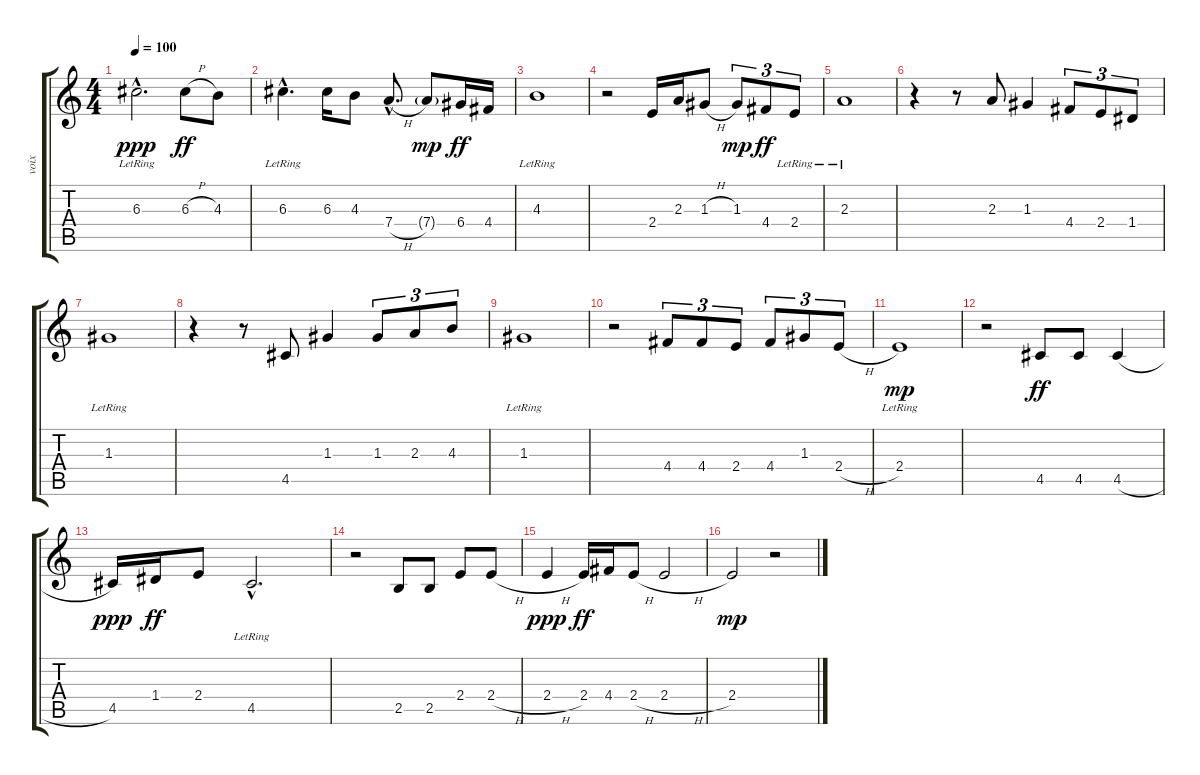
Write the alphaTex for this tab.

\track ("voix" "voix") {instrument celesta}
\staff {score tabs}
\tuning (E5 B4 G4 D4 A3 E3) {hide}
\ts (4 4)
\tempo 100
\clef g2
\ks c
6.3{hac lr}.2{d dy ppp} 6.3{h}.8{dy ff} 4.3.8 |
6.3{hac lr}.4{d} 6.3.16 4.3.8 7.4{h hac}.8{d} 7.4{g}.8{dy mp} 6.4.16{dy ff} 4.4.16 |
4.3{lr}.1 |
r.2 2.4.16 2.3.16 1.3{h}.8 1.3.8{tu (3 2) dy mp} 4.4.8{tu (3 2) dy ff} 2.4{lr}.8{tu (3 2)} |
2.3{lr}.1 |
r.4 r.8 2.3.8 1.3.4 4.4.8{tu (3 2)} 2.4.8{tu (3 2)} 1.4.8{tu (3 2)} |
1.3{lr}.1 |
r.4 r.8 4.5.8 1.3.4 1.3.8{tu (3 2)} 2.3.8{tu (3 2)} 4.3.8{tu (3 2)} |
1.3{lr}.1 |
r.2 4.4.8{tu (3 2)} 4.4.8{tu (3 2)} 2.4.8{tu (3 2)} 4.4.8{tu (3 2)} 1.3.8{tu (3 2)} 2.4{h}.8{tu (3 2)} |
2.4{lr}.1{dy mp} |
r.2 4.5.8{dy ff} 4.5.8 4.5{h}.4 |
4.5.16{dy ppp} 1.4.16{dy ff} 2.4.8 4.5{hac lr}.2{d} |
r.2 2.5.8 2.5.8 2.4.8 2.4{h}.8 |
2.4{h}.4{dy ppp} 2.4.16{dy ff} 4.4.16 2.4{h}.8 2.4{h}.2 |
2.4.2{dy mp} r.2
